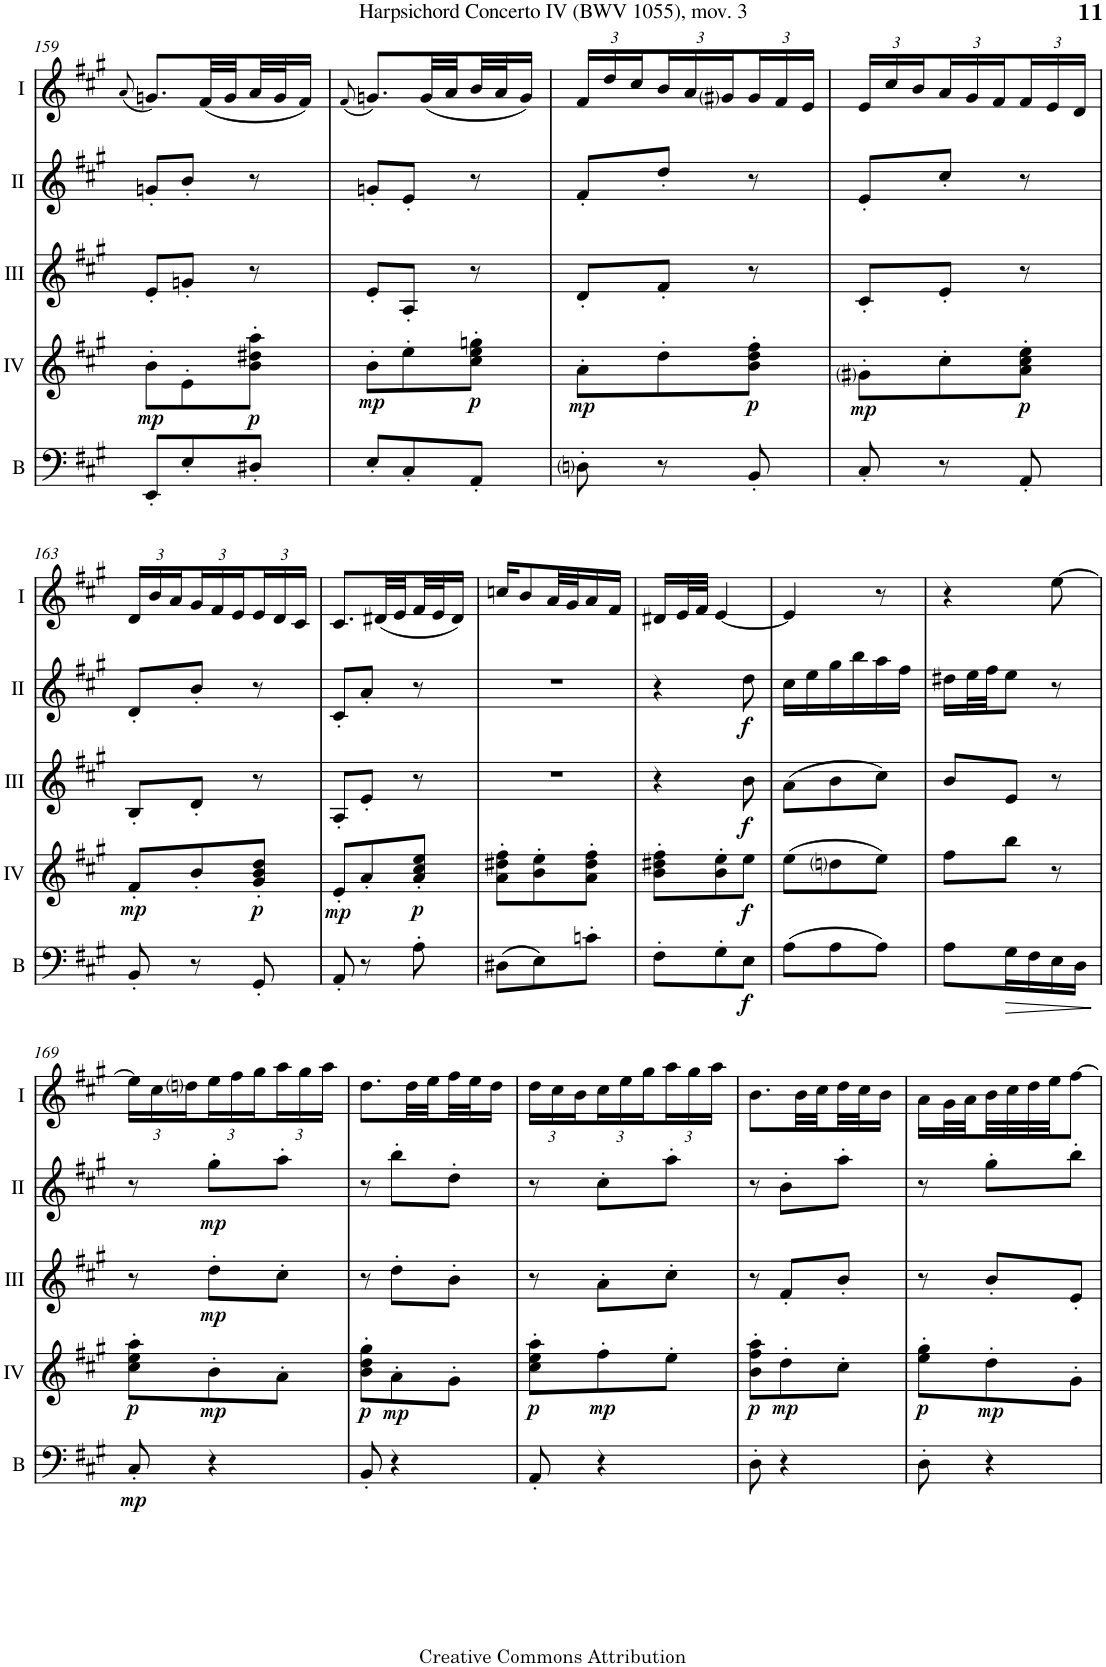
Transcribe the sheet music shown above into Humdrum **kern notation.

**kern	**dynam	**kern	**dynam	**kern	**dynam	**kern	**dynam	**kern
*part5	*part5	*part4	*part4	*part3	*part3	*part2	*part2	*part1
*staff5	*staff5	*staff4	*staff4	*staff3	*staff3	*staff2	*staff2	*staff1
*I"Bass	*	*I"Acc. 4	*	*I"Acc. 3	*	*I"Acc. 2	*	*I"Acc. 1
*I'B	*	*	*	*	*	*	*	*
!!LO:PB:g=z
*clefF4	*	*clefG2	*	*clefG2	*	*clefG2	*	*clefG2
*Trd7c12	*	*Trd7c12	*	*	*	*	*	*
*k[f#c#g#]	*	*k[f#c#g#]	*	*k[f#c#g#]	*	*k[f#c#g#]	*	*k[f#c#g#]
*M3/8	*	*M3/8	*	*M3/8	*	*M3/8	*	*M3/8
=159	=159	=159	=159	=159	=159	=159	=159	=159
.	.	.	.	.	.	.	.	(8qa/
!	!	!	!LO:DY:b	!	!	!	!	!
8EE'/L	.	8b'\L	mp	8e'/L	.	8gn'/L	.	8.gn/L)
8E'/	.	8e'\	.	8gn'/J	.	8b'/J	.	.
.	.	.	.	.	.	.	.	(32f#/LL
.	.	.	.	.	.	.	.	32g/
!	!	!	!LO:DY:b	!	!	!	!	!
8D#X'/J	.	8b\' 8dd#X\' 8aa\'J	p	8r	.	8r	.	32a/
.	.	.	.	.	.	.	.	32g/J
.	.	.	.	.	.	.	.	16f#/JJ)
=160	=160	=160	=160	=160	=160	=160	=160	=160
.	.	.	.	.	.	.	.	(8qf#/
!	!	!	!LO:DY:b	!	!	!	!	!
8E'/L	.	8b'\L	mp	8e'/L	.	8gn'/L	.	8.gn/L)
8C#'/	.	8ee'\	.	8A'/J	.	8e'/J	.	.
.	.	.	.	.	.	.	.	(32g/LL
.	.	.	.	.	.	.	.	32a/
!	!	!	!LO:DY:b	!	!	!	!	!
8AA'/J	.	8cc#\' 8ee\' 8ggn\'J	p	8r	.	8r	.	32b/
.	.	.	.	.	.	.	.	32a/J
.	.	.	.	.	.	.	.	16g/JJ)
=161	=161	=161	=161	=161	=161	=161	=161	=161
*	*	*	*	*	*	*	*	*Xbrackettup
!	!	!	!LO:DY:b	!	!	!	!	!
8Dni'\	.	8a'\L	mp	8d'/L	.	8f#'/L	.	24f#/LL
.	.	.	.	.	.	.	.	24dd/
.	.	.	.	.	.	.	.	24cc#/
8r	.	8dd'\	.	8f#'/J	.	8dd'/J	.	24b/
.	.	.	.	.	.	.	.	24a/
.	.	.	.	.	.	.	.	24g#i/
!	!	!	!LO:DY:b	!	!	!	!	!
8BB'/	.	8b\' 8dd\' 8ff#\'J	p	8r	.	8r	.	24g#/
.	.	.	.	.	.	.	.	24f#/
.	.	.	.	.	.	.	.	24e/JJ
=162	=162	=162	=162	=162	=162	=162	=162	=162
!	!	!	!LO:DY:b	!	!	!	!	!
8C#'/	.	8g#i'\L	mp	8c#'/L	.	8e'/L	.	24e/LL
.	.	.	.	.	.	.	.	24cc#/
.	.	.	.	.	.	.	.	24b/
8r	.	8cc#'\	.	8e'/J	.	8cc#'/J	.	24a/
.	.	.	.	.	.	.	.	24g#/
.	.	.	.	.	.	.	.	24f#/
!	!	!	!LO:DY:b	!	!	!	!	!
8AA'/	.	8a\' 8cc#\' 8ee\'J	p	8r	.	8r	.	24f#/
.	.	.	.	.	.	.	.	24e/
.	.	.	.	.	.	.	.	24d/JJ
!!LO:LB:g=z
=163	=163	=163	=163	=163	=163	=163	=163	=163
!	!	!	!LO:DY:b	!	!	!	!	!
8BB'/	.	8f#'/L	mp	8B'/L	.	8d'/L	.	24d/LL
.	.	.	.	.	.	.	.	24b/
.	.	.	.	.	.	.	.	24a/
8r	.	8b'/	.	8d'/J	.	8b'/J	.	24g#/
.	.	.	.	.	.	.	.	24f#/
.	.	.	.	.	.	.	.	24e/
!	!	!	!LO:DY:b	!	!	!	!	!
8GG#'/	.	8g#/' 8b/' 8dd/'J	p	8r	.	8r	.	24e/
.	.	.	.	.	.	.	.	24d/
.	.	.	.	.	.	.	.	24c#/JJ
=164	=164	=164	=164	=164	=164	=164	=164	=164
!	!	!	!LO:DY:b	!	!	!	!	!
8AA'/	.	8e'/L	mp	8A'/L	.	8c#'/L	.	8.c#/L
8r	.	8a'/	.	8e'/J	.	8a'/J	.	.
.	.	.	.	.	.	.	.	(32d#X/LL
.	.	.	.	.	.	.	.	32e/
!	!	!	!LO:DY:b	!	!	!	!	!
8A'\	.	8a/' 8cc#/' 8ee/'J	p	8r	.	8r	.	32f#/
.	.	.	.	.	.	.	.	32e/J
.	.	.	.	.	.	.	.	16d#/JJ)
=165	=165	=165	=165	=165	=165	=165	=165	=165
(8D#X\L	.	8a\' 8dd#X\' 8ff#\'L	.	4.r	.	4.r	.	16ccn/KL
.	.	.	.	.	.	.	.	8b/
8E\)	.	8b\' 8ee\'	.	.	.	.	.	.
.	.	.	.	.	.	.	.	32a/LL
.	.	.	.	.	.	.	.	32g#/J
8cn'\J	.	8a\' 8dd#\' 8ff#\'J	.	.	.	.	.	16a/
.	.	.	.	.	.	.	.	16f#/JJ
=166	=166	=166	=166	=166	=166	=166	=166	=166
8F#'\L	.	8b\' 8dd#X\' 8ff#\'L	.	4r	.	4r	.	16d#X/LL
.	.	.	.	.	.	.	.	32e/L
.	.	.	.	.	.	.	.	32f#/JJJ
8G#'\	.	8b\' 8ee\'	.	.	.	.	.	[4e/
!	!LO:DY:b	!	!LO:DY:b	!	!LO:DY:b	!	!LO:DY:b	!
8E\J	f	8ee\J	f	8b\	f	8dd\	f	.
=167	=167	=167	=167	=167	=167	=167	=167	=167
(8A\L	.	(8ee\L	.	(8a\L	.	16cc#\LL	.	4e/]
.	.	.	.	.	.	16ee\	.	.
8A\	.	8ddni\	.	8b\	.	16gg#\	.	.
.	.	.	.	.	.	16bb\	.	.
8A\J)	.	8ee\J)	.	8cc#\J)	.	16aa\	.	8r
.	.	.	.	.	.	16ff#\JJ	.	.
=168	=168	=168	=168	=168	=168	=168	=168	=168
8A\L	.	8ff#\L	.	8b/L	.	16dd#X\LL	.	4r
.	.	.	.	.	.	32ee\L	.	.
.	.	.	.	.	.	32ff#\JJ	.	.
!	!LO:HP:b	!	!	!	!	!	!	!
16G#\L	>	8bb\J	.	8e/J	.	8ee\J	.	.
16F#\	.	.	.	.	.	.	.	.
16E\	.	8r	.	8r	.	8r	.	[8ee\
16D\JJ	.	.	.	.	.	.	.	.
.	]	.	.	.	.	.	.	.
!!LO:LB:g=z
=169	=169	=169	=169	=169	=169	=169	=169	=169
!	!LO:DY:b	!	!LO:DY:b	!	!	!	!	!
8C#'/	mp	8cc#\' 8ee\' 8aa\'L	p	8r	.	8r	.	24ee\LL]
.	.	.	.	.	.	.	.	24cc#\
.	.	.	.	.	.	.	.	24ddni\
!	!	!	!LO:DY:b	!	!LO:DY:b	!	!LO:DY:b	!
4r	.	8b'\	mp	8dd'\L	mp	8gg#'\L	mp	24ee\
.	.	.	.	.	.	.	.	24ff#\
.	.	.	.	.	.	.	.	24gg#\
.	.	8a'\J	.	8cc#'\J	.	8aa'\J	.	24aa\
.	.	.	.	.	.	.	.	24gg#\
.	.	.	.	.	.	.	.	24aa\JJ
=170	=170	=170	=170	=170	=170	=170	=170	=170
!	!	!	!LO:DY:b	!	!	!	!	!
8BB'/	.	8b\' 8dd\' 8gg#\'L	p	8r	.	8r	.	8.dd\L
!	!	!	!LO:DY:b	!	!	!	!	!
4r	.	8a'\	mp	8dd'\L	.	8bb'\L	.	.
.	.	.	.	.	.	.	.	32dd\LL
.	.	.	.	.	.	.	.	32ee\
.	.	8g#'\J	.	8b'\J	.	8dd'\J	.	32ff#\
.	.	.	.	.	.	.	.	32ee\J
.	.	.	.	.	.	.	.	16dd\JJ
=171	=171	=171	=171	=171	=171	=171	=171	=171
!	!	!	!LO:DY:b	!	!	!	!	!
8AA'/	.	8cc#\' 8ee\' 8aa\'L	p	8r	.	8r	.	24dd\LL
.	.	.	.	.	.	.	.	24cc#\
.	.	.	.	.	.	.	.	24b\
!	!	!	!LO:DY:b	!	!	!	!	!
4r	.	8ff#'\	mp	8a'\L	.	8cc#'\L	.	24cc#\
.	.	.	.	.	.	.	.	24ee\
.	.	.	.	.	.	.	.	24gg#\
.	.	8ee'\J	.	8cc#'\J	.	8aa'\J	.	24aa\
.	.	.	.	.	.	.	.	24gg#\
.	.	.	.	.	.	.	.	24aa\JJ
=172	=172	=172	=172	=172	=172	=172	=172	=172
!	!	!	!LO:DY:b	!	!	!	!	!
8D'\	.	8b\' 8ff#\' 8aa\'L	p	8r	.	8r	.	8.b\L
!	!	!	!LO:DY:b	!	!	!	!	!
4r	.	8dd'\	mp	8f#'/L	.	8b'\L	.	.
.	.	.	.	.	.	.	.	32b\LL
.	.	.	.	.	.	.	.	32cc#\
.	.	8cc#'\J	.	8b'/J	.	8aa'\J	.	32dd\
.	.	.	.	.	.	.	.	32cc#\J
.	.	.	.	.	.	.	.	16b\JJ
=173	=173	=173	=173	=173	=173	=173	=173	=173
!	!	!	!LO:DY:b	!	!	!	!	!
8D'\	.	8ee\' 8gg#\'L	p	8r	.	8r	.	16a\LL
.	.	.	.	.	.	.	.	32g#\L
.	.	.	.	.	.	.	.	32a\
!	!	!	!LO:DY:b	!	!	!	!	!
4r	.	8dd'\	mp	8b'/L	.	8gg#'\L	.	32b\
.	.	.	.	.	.	.	.	32cc#\
.	.	.	.	.	.	.	.	32dd\
.	.	.	.	.	.	.	.	32ee\JJ
.	.	8g#'\J	.	8e'/J	.	8bb'\J	.	[8ff#\J
=	=	=	=	=	=	=	=	=
*-	*-	*-	*-	*-	*-	*-	*-	*-
